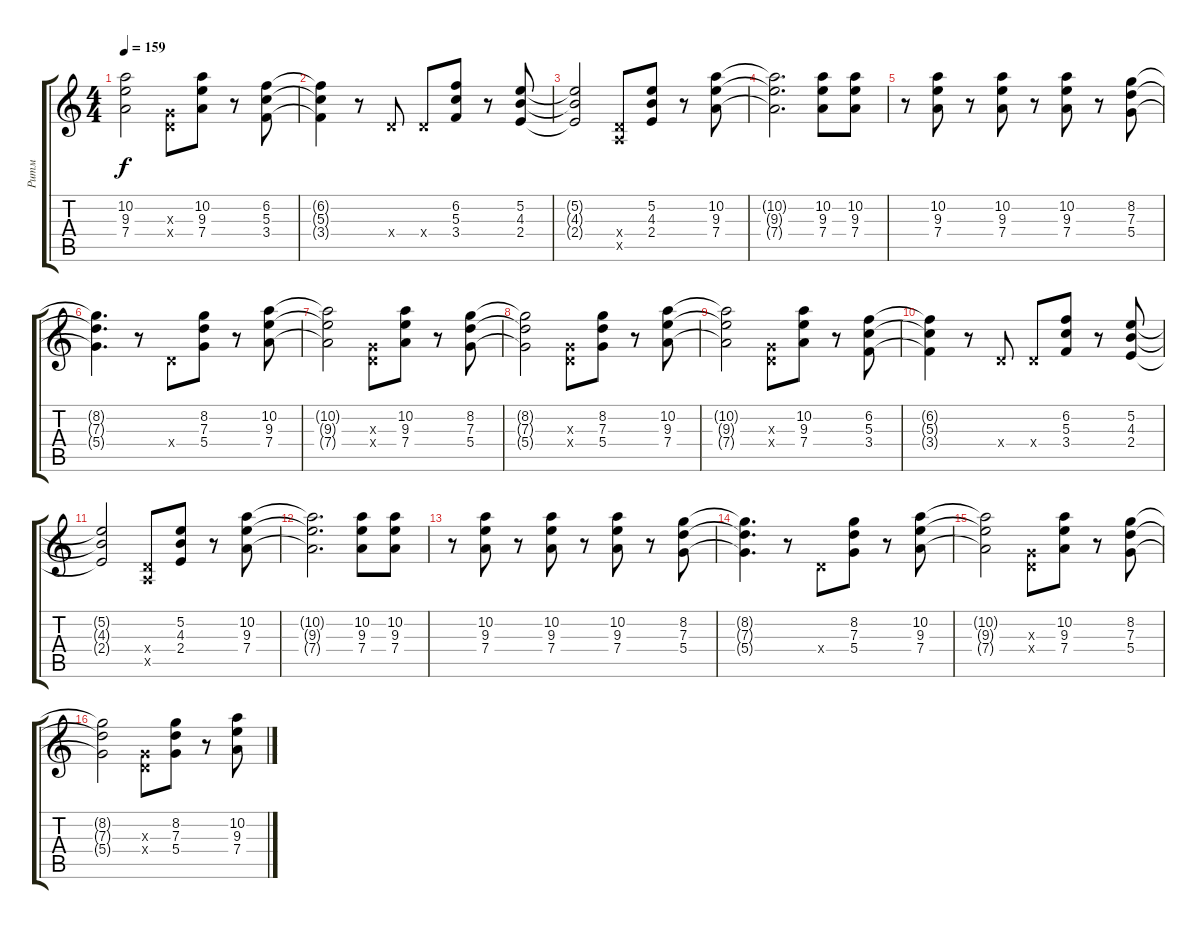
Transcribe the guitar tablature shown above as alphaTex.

\track ("Ритм" "Ритм") {instrument distortionguitar}
\staff {score tabs}
\tuning (E4 B3 G3 D3 A2 E2) {hide}
\ts (4 4)
\tempo 159
\clef g2
\ks c
(10.2{t} 9.3{t} 7.4{t}).2{dy f} (0.3{x} 0.4{x}).8 (10.2 9.3 7.4).8 r.8 (6.2 5.3 3.4).8 |
(6.2{t} 5.3{t} 3.4{t}).4 r.8 0.4{x}.8 0.4{x}.8 (6.2 5.3 3.4).8 r.8 (5.2 4.3 2.4).8 |
(5.2{t} 4.3{t} 2.4{t}).2 (0.4{x} 0.5{x}).8 (5.2 4.3 2.4).8 r.8 (10.2 9.3 7.4).8 |
(10.2{t} 9.3{t} 7.4{t}).2{d} (10.2 9.3 7.4).8 (10.2 9.3 7.4).8 |
r.8 (10.2 9.3 7.4).8 r.8 (10.2 9.3 7.4).8 r.8 (10.2 9.3 7.4).8 r.8 (8.2 7.3 5.4).8 |
(8.2{t} 7.3{t} 5.4{t}).4{d} r.8 0.4{x}.8 (8.2 7.3 5.4).8 r.8 (10.2 9.3 7.4).8 |
(10.2{t} 9.3{t} 7.4{t}).2 (0.3{x} 0.4{x}).8 (10.2 9.3 7.4).8 r.8 (8.2 7.3 5.4).8 |
(8.2{t} 7.3{t} 5.4{t}).2 (0.3{x} 0.4{x}).8 (8.2 7.3 5.4).8 r.8 (10.2 9.3 7.4).8 |
(10.2{t} 9.3{t} 7.4{t}).2 (0.3{x} 0.4{x}).8 (10.2 9.3 7.4).8 r.8 (6.2 5.3 3.4).8 |
(6.2{t} 5.3{t} 3.4{t}).4 r.8 0.4{x}.8 0.4{x}.8 (6.2 5.3 3.4).8 r.8 (5.2 4.3 2.4).8 |
(5.2{t} 4.3{t} 2.4{t}).2 (0.4{x} 0.5{x}).8 (5.2 4.3 2.4).8 r.8 (10.2 9.3 7.4).8 |
(10.2{t} 9.3{t} 7.4{t}).2{d} (10.2 9.3 7.4).8 (10.2 9.3 7.4).8 |
r.8 (10.2 9.3 7.4).8 r.8 (10.2 9.3 7.4).8 r.8 (10.2 9.3 7.4).8 r.8 (8.2 7.3 5.4).8 |
(8.2{t} 7.3{t} 5.4{t}).4{d} r.8 0.4{x}.8 (8.2 7.3 5.4).8 r.8 (10.2 9.3 7.4).8 |
(10.2{t} 9.3{t} 7.4{t}).2 (0.3{x} 0.4{x}).8 (10.2 9.3 7.4).8 r.8 (8.2 7.3 5.4).8 |
(8.2{t} 7.3{t} 5.4{t}).2 (0.3{x} 0.4{x}).8 (8.2 7.3 5.4).8 r.8 (10.2 9.3 7.4).8
